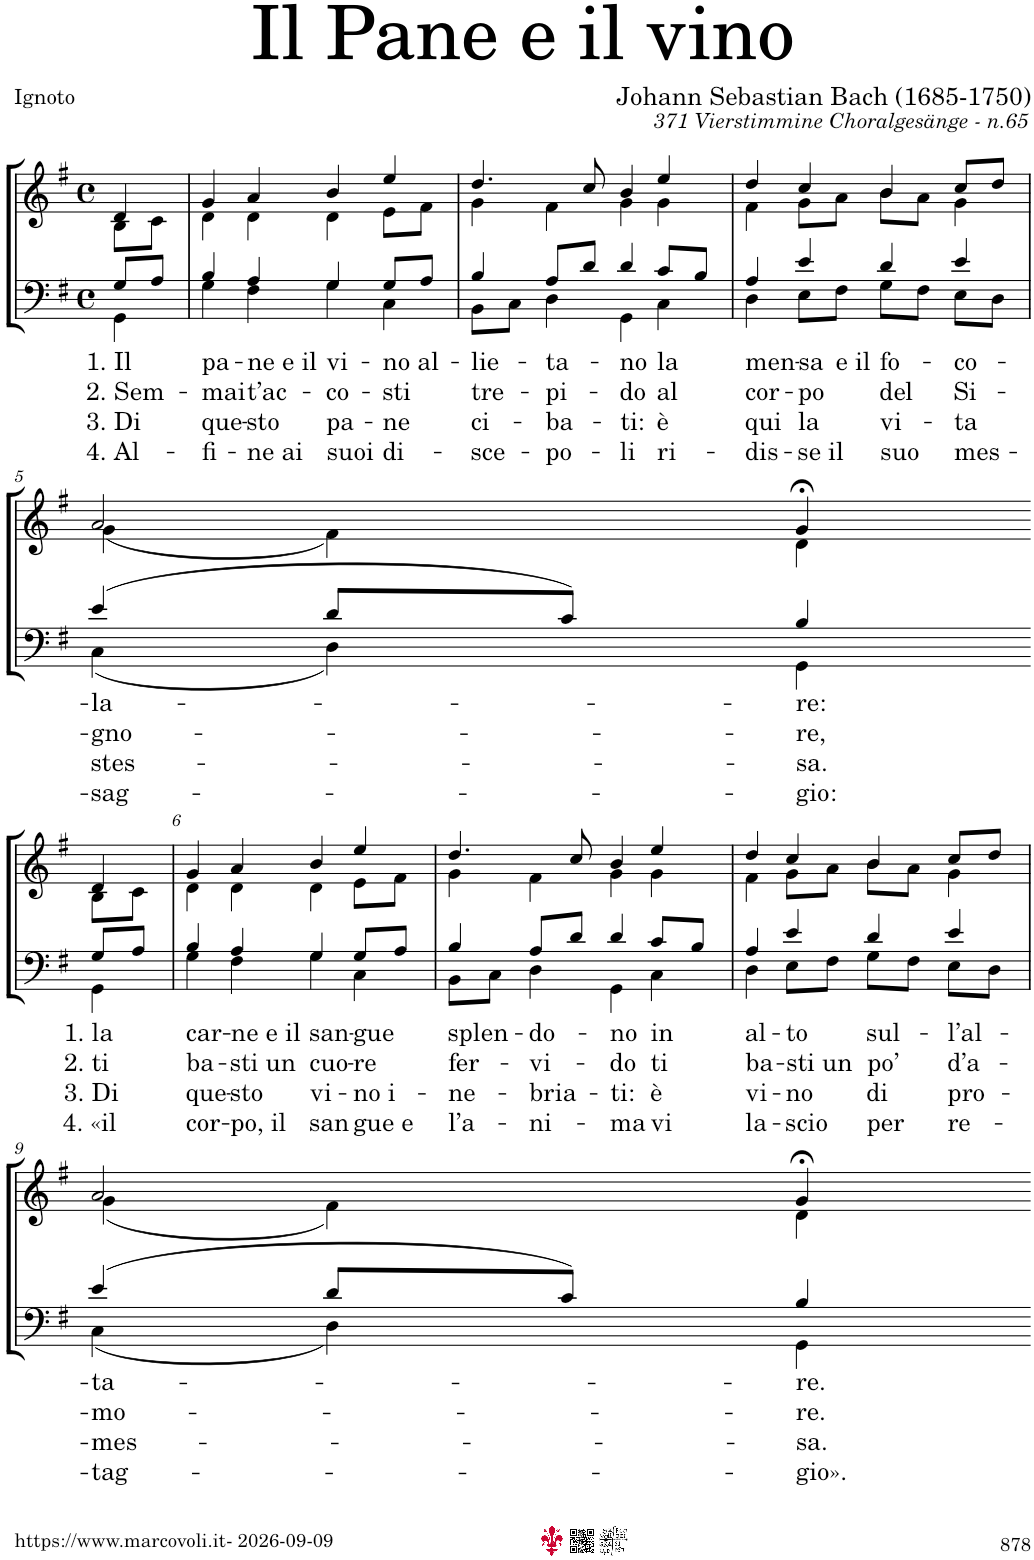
**kern	**text	**text	**text	**text	**kern
*part2	*part2	*part2	*part2	*part2	*part1
*staff2	*staff2	*staff2	*staff2	*staff2	*staff1
*I"Uomini	*	*	*	*	*I"Donne
*clefF4	*	*	*	*	*clefG2
*k[f#]	*	*	*	*	*k[f#]
*M4/4	*	*	*	*	*M4/4
*met(c)	*	*	*	*	*met(c)
=1	=1	=1	=1	=1	=1
*^	*	*	*	*	*
!	!	!LO:LY:b	!LO:LY:b	!LO:LY:b	!LO:LY:b	!
*	*	*	*	*	*	*^
8G/L	4GG\	1. Il	2. Sem-	3. Di	4. Al-	4d/	8B\L
8A/J	.	.	.	.	.	.	8c\J
=2	=2	=2	=2	=2	=2	=2	=2
!	!	!LO:LY:b	!LO:LY:b	!LO:LY:b	!LO:LY:b	!	!
4B/	4G\	pa-	-mai	que-	-fi-	4g/	4d\
!	!	!LO:LY:b	!LO:LY:b	!LO:LY:b	!LO:LY:b	!	!
4A/	4F#\	-ne e il	t’ac-	-sto	-ne ai	4a/	4d\
!	!	!LO:LY:b	!LO:LY:b	!LO:LY:b	!LO:LY:b	!	!
4G/	4G\	vi-	-co-	pa-	suoi	4b/	4d\
!	!	!LO:LY:b	!LO:LY:b	!LO:LY:b	!LO:LY:b	!	!
8G/L	4C\	-no al-	-sti	-ne	di-	4ee/	8e\L
8A/J	.	.	.	.	.	.	8f#\J
=3	=3	=3	=3	=3	=3	=3	=3
!	!	!LO:LY:b	!LO:LY:b	!LO:LY:b	!LO:LY:b	!	!
4B/	8BB\L	-lie-	tre-	ci-	-sce-	4.dd/	4g\
.	8C\J	.	.	.	.	.	.
!	!	!LO:LY:b	!LO:LY:b	!LO:LY:b	!LO:LY:b	!	!
8A/L	4D\	-ta-	-pi-	-ba-	-po-	.	4f#\
8d/J	.	.	.	.	.	8cc/	.
!	!	!LO:LY:b	!LO:LY:b	!LO:LY:b	!LO:LY:b	!	!
4d/	4GG\	-no	-do	-ti:	-li	4b/	4g\
!	!	!LO:LY:b	!LO:LY:b	!LO:LY:b	!LO:LY:b	!	!
8c/L	4C\	la	al	è	ri-	4ee/	4g\
8B/J	.	.	.	.	.	.	.
=4	=4	=4	=4	=4	=4	=4	=4
!	!	!LO:LY:b	!LO:LY:b	!LO:LY:b	!LO:LY:b	!	!
4A/	4D\	men-	cor-	qui	-dis-	4dd/	4f#\
!	!	!LO:LY:b	!LO:LY:b	!LO:LY:b	!LO:LY:b	!	!
4e/	8E\L	-sa	-po	la	-se il	4cc/	8g\L
!	!	!LO:LY:b	!	!	!	!	!
.	8F#\J	e il	.	.	.	.	8a\J
!	!	!LO:LY:b	!LO:LY:b	!LO:LY:b	!LO:LY:b	!	!
4d/	8G\L	fo-	del	vi-	suo	4b/	8b\L
.	8F#\J	.	.	.	.	.	8a\J
!	!	!LO:LY:b	!LO:LY:b	!LO:LY:b	!LO:LY:b	!	!
4e/	8E\L	-co-	Si-	-ta	mes-	8cc/L	4g\
.	8D\J	.	.	.	.	8dd/J	.
!!LO:LB:g=z	!!
=5	=5	=5	=5	=5	=5	=5	=5
!	!	!LO:LY:b	!LO:LY:b	!LO:LY:b	!LO:LY:b	!	!
(4e/	(4C\	-la-	-gno-	stes-	-sag-	2a/	(4g\
8d/L	4D\)	.	.	.	.	.	4f#\)
8c/J)	.	.	.	.	.	.	.
!	!	!LO:LY:b	!LO:LY:b	!LO:LY:b	!LO:LY:b	!	!
4B/	4GG\	-re:	-re,	-sa.	-gio:	4g;</	4d\
!!LO:LB:g=z	!!
=5X1-	=5X1-	=5X1-	=5X1-	=5X1-	=5X1-	=5X1-	=5X1-
!	!	!LO:LY:b	!LO:LY:b	!LO:LY:b	!LO:LY:b	!	!
8G/L	4GG\	1. la	2. ti	3. Di	4. «il	4d/	8B\L
8A/J	.	.	.	.	.	.	8c\J
=6	=6	=6	=6	=6	=6	=6	=6
!	!	!LO:LY:b	!LO:LY:b	!LO:LY:b	!LO:LY:b	!	!
4B/	4G\	car-	ba-	que-	cor-	4g/	4d\
!	!	!LO:LY:b	!LO:LY:b	!LO:LY:b	!LO:LY:b	!	!
4A/	4F#\	-ne e il	-sti un	-sto	-po, il	4a/	4d\
!	!	!LO:LY:b	!LO:LY:b	!LO:LY:b	!LO:LY:b	!	!
4G/	4G\	san-	cuo-	vi-	san	4b/	4d\
!	!	!LO:LY:b	!LO:LY:b	!LO:LY:b	!LO:LY:b	!	!
8G/L	4C\	-gue	-re	-no i-	gue e	4ee/	8e\L
8A/J	.	.	.	.	.	.	8f#\J
=7	=7	=7	=7	=7	=7	=7	=7
!	!	!LO:LY:b	!LO:LY:b	!LO:LY:b	!LO:LY:b	!	!
4B/	8BB\L	splen-	fer-	-ne-	l’a-	4.dd/	4g\
.	8C\J	.	.	.	.	.	.
!	!	!LO:LY:b	!LO:LY:b	!LO:LY:b	!LO:LY:b	!	!
8A/L	4D\	-do-	-vi-	-bria-	-ni-	.	4f#\
8d/J	.	.	.	.	.	8cc/	.
!	!	!LO:LY:b	!LO:LY:b	!LO:LY:b	!LO:LY:b	!	!
4d/	4GG\	-no	-do	-ti:	-ma	4b/	4g\
!	!	!LO:LY:b	!LO:LY:b	!LO:LY:b	!LO:LY:b	!	!
8c/L	4C\	in	ti	è	vi	4ee/	4g\
8B/J	.	.	.	.	.	.	.
=8	=8	=8	=8	=8	=8	=8	=8
!	!	!LO:LY:b	!LO:LY:b	!LO:LY:b	!LO:LY:b	!	!
4A/	4D\	al-	ba-	vi-	la-	4dd/	4f#\
!	!	!LO:LY:b	!LO:LY:b	!LO:LY:b	!LO:LY:b	!	!
4e/	8E\L	-to	-sti un	-no	-scio	4cc/	8g\L
.	8F#\J	.	.	.	.	.	8a\J
!	!	!LO:LY:b	!LO:LY:b	!LO:LY:b	!LO:LY:b	!	!
4d/	8G\L	sul-	po’	di	per	4b/	8b\L
.	8F#\J	.	.	.	.	.	8a\J
!	!	!LO:LY:b	!LO:LY:b	!LO:LY:b	!LO:LY:b	!	!
4e/	8E\L	-l’al-	d’a-	pro-	re-	8cc/L	4g\
.	8D\J	.	.	.	.	8dd/J	.
!!LO:LB:g=z	!!
=9	=9	=9	=9	=9	=9	=9	=9
!	!	!LO:LY:b	!LO:LY:b	!LO:LY:b	!LO:LY:b	!	!
(4e/	(4C\	-ta-	-mo-	-mes-	-tag-	2a/	(4g\
8d/L	4D\)	.	.	.	.	.	4f#\)
8c/J)	.	.	.	.	.	.	.
!	!	!LO:LY:b	!LO:LY:b	!LO:LY:b	!LO:LY:b	!	!
4B/	4GG\	-re.	-re.	-sa.	-gio».	4g;</	4d\
*v	*v	*	*	*	*	*	*
*	*	*	*	*	*v	*v
=-	=-	=-	=-	=-	=-
*-	*-	*-	*-	*-	*-
